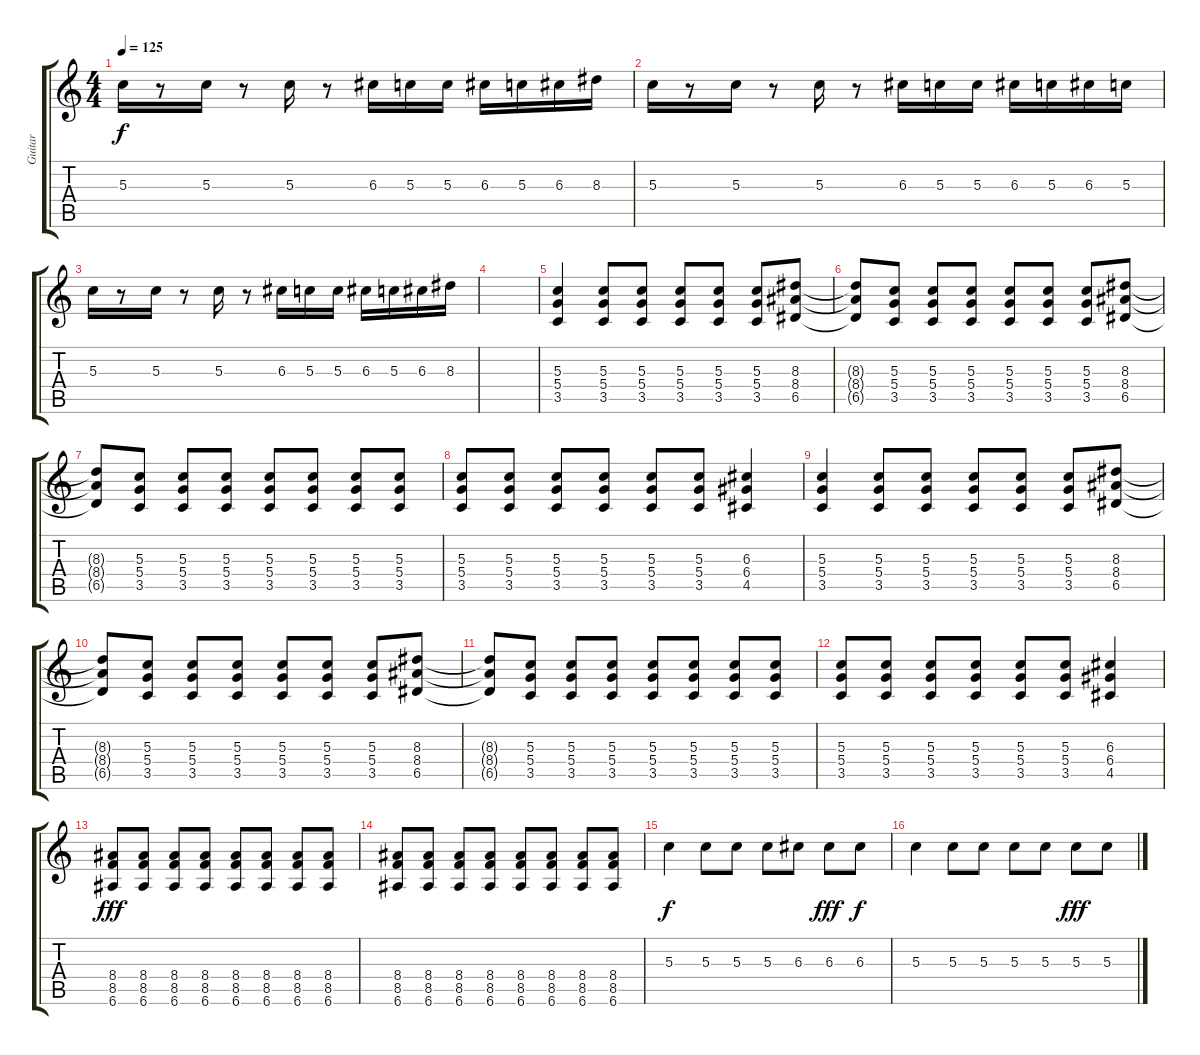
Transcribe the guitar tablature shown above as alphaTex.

\track ("Guitar" "Guitar") {instrument distortionguitar}
\staff {score tabs}
\tuning (E4 B3 G3 D3 A2 E2) {hide}
\ts (4 4)
\tempo 125
\clef g2
\ks c
5.3.16{dy f} r.8 5.3.16 r.8 5.3.16 r.8 6.3.16 5.3.16 5.3.16 6.3.16 5.3.16 6.3.16 8.3.16 |
5.3.16 r.8 5.3.16 r.8 5.3.16 r.8 6.3.16 5.3.16 5.3.16 6.3.16 5.3.16 6.3.16 5.3.16 |
5.3.16 r.8 5.3.16 r.8 5.3.16 r.8 6.3.16 5.3.16 5.3.16 6.3.16 5.3.16 6.3.16 8.3.16 |
|
(5.3 5.4 3.5).4 (5.3 5.4 3.5).8 (5.3 5.4 3.5).8 (5.3 5.4 3.5).8 (5.3 5.4 3.5).8 (5.3 5.4 3.5).8 (8.3 8.4 6.5).8 |
(8.3{t} 8.4{t} 6.5{t}).8 (5.3 5.4 3.5).8 (5.3 5.4 3.5).8 (5.3 5.4 3.5).8 (5.3 5.4 3.5).8 (5.3 5.4 3.5).8 (5.3 5.4 3.5).8 (8.3 8.4 6.5).8 |
(8.3{t} 8.4{t} 6.5{t}).8 (5.3 5.4 3.5).8 (5.3 5.4 3.5).8 (5.3 5.4 3.5).8 (5.3 5.4 3.5).8 (5.3 5.4 3.5).8 (5.3 5.4 3.5).8 (5.3 5.4 3.5).8 |
(5.3 5.4 3.5).8 (5.3 5.4 3.5).8 (5.3 5.4 3.5).8 (5.3 5.4 3.5).8 (5.3 5.4 3.5).8 (5.3 5.4 3.5).8 (6.3 6.4 4.5).4 |
(5.3 5.4 3.5).4 (5.3 5.4 3.5).8 (5.3 5.4 3.5).8 (5.3 5.4 3.5).8 (5.3 5.4 3.5).8 (5.3 5.4 3.5).8 (8.3 8.4 6.5).8 |
(8.3{t} 8.4{t} 6.5{t}).8 (5.3 5.4 3.5).8 (5.3 5.4 3.5).8 (5.3 5.4 3.5).8 (5.3 5.4 3.5).8 (5.3 5.4 3.5).8 (5.3 5.4 3.5).8 (8.3 8.4 6.5).8 |
(8.3{t} 8.4{t} 6.5{t}).8 (5.3 5.4 3.5).8 (5.3 5.4 3.5).8 (5.3 5.4 3.5).8 (5.3 5.4 3.5).8 (5.3 5.4 3.5).8 (5.3 5.4 3.5).8 (5.3 5.4 3.5).8 |
(5.3 5.4 3.5).8 (5.3 5.4 3.5).8 (5.3 5.4 3.5).8 (5.3 5.4 3.5).8 (5.3 5.4 3.5).8 (5.3 5.4 3.5).8 (6.3 6.4 4.5).4 |
(8.4 8.5 6.6).8{dy fff} (8.4 8.5 6.6).8 (8.4 8.5 6.6).8 (8.4 8.5 6.6).8 (8.4 8.5 6.6).8 (8.4 8.5 6.6).8 (8.4 8.5 6.6).8 (8.4 8.5 6.6).8 |
(8.4 8.5 6.6).8 (8.4 8.5 6.6).8 (8.4 8.5 6.6).8 (8.4 8.5 6.6).8 (8.4 8.5 6.6).8 (8.4 8.5 6.6).8 (8.4 8.5 6.6).8 (8.4 8.5 6.6).8 |
5.3.4{dy f} 5.3.8 5.3.8 5.3.8 6.3.8 6.3.8{dy fff} 6.3.8{dy f} |
5.3.4 5.3.8 5.3.8 5.3.8 5.3.8 5.3.8{dy fff} 5.3.8
